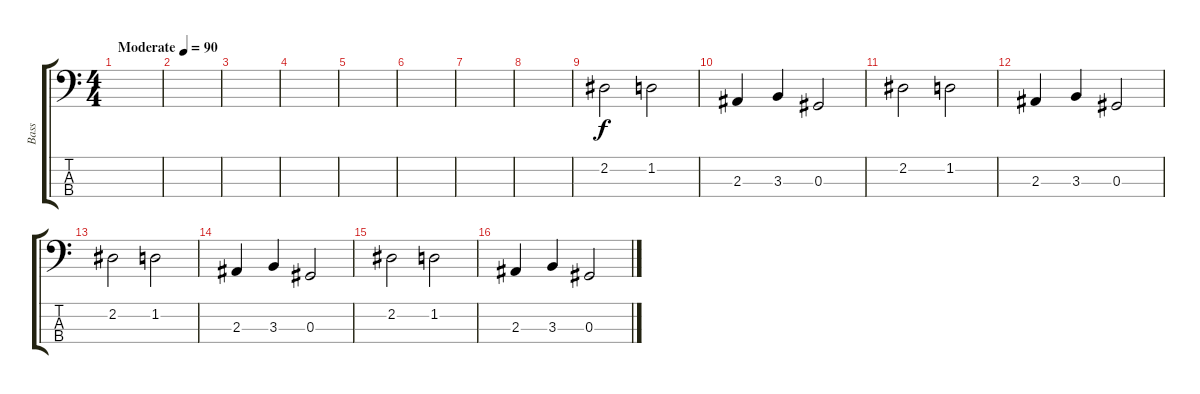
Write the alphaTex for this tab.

\track ("Bass" "Bass") {instrument electricbasspick}
\staff {score tabs}
\tuning (Gb2 Db2 Ab1 Eb1) {hide}
\ts (4 4)
\tempo (90 "Moderate")
\clef f4
\ks c
|
|
|
|
|
|
|
|
2.2.2 1.2.2 |
2.3.4 3.3.4 0.3.2 |
2.2.2 1.2.2 |
2.3.4 3.3.4 0.3.2 |
2.2.2 1.2.2 |
2.3.4 3.3.4 0.3.2 |
2.2.2 1.2.2 |
2.3.4 3.3.4 0.3.2
